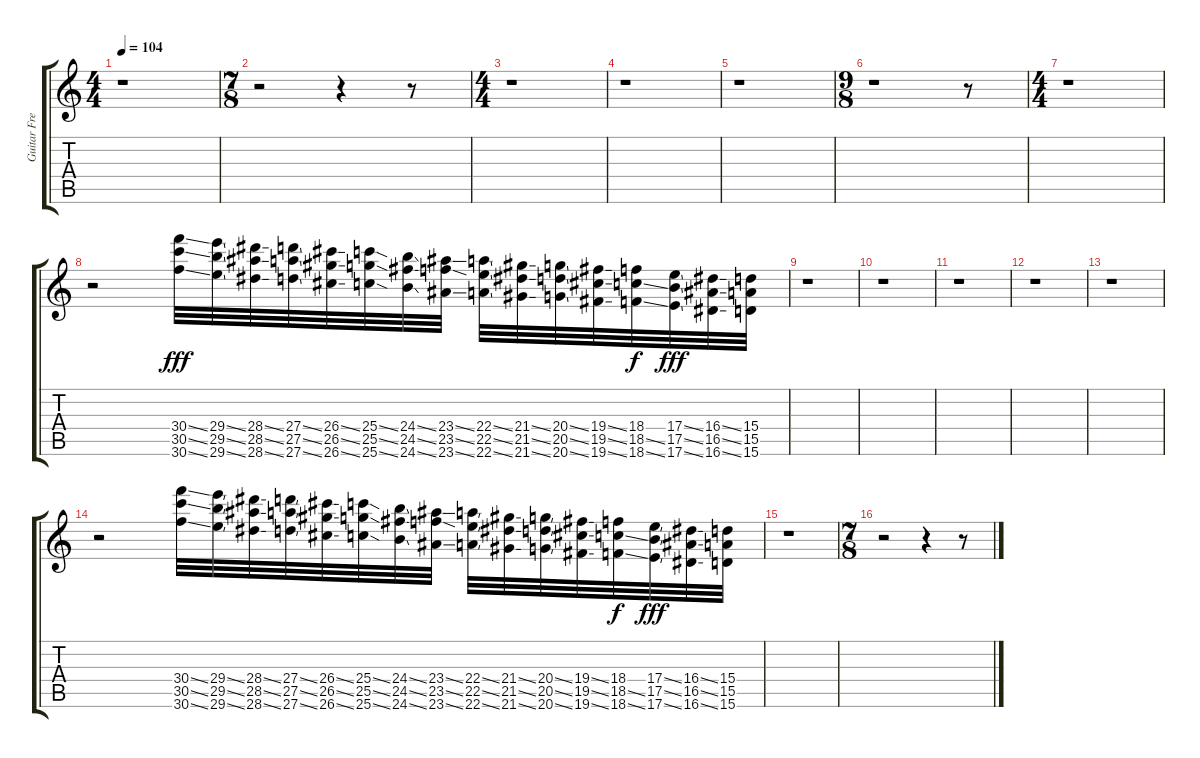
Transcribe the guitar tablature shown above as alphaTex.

\track ("Guitar Fret Noise" "Guitar Fre") {instrument distortionguitar}
\staff {score tabs}
\tuning (Db4 Ab3 E3 B2 Gb2 B1) {hide}
\ts (4 4)
\tempo 104
\clef g2
\ks c
r.1{dy fff} |
\ts (7 8)
r.2 r.4 r.8 |
\ts (4 4)
r.1 |
r.1 |
r.1 |
\ts (9 8)
r.1 r.8 |
\ts (4 4)
r.1 |
r.2 (30.4{ss} 30.5{ss} 30.6{ss}).32 (29.4{ss} 29.5{ss} 29.6{ss}).32 (28.4{ss} 28.5{ss} 28.6{ss}).32 (27.4{ss} 27.5{ss} 27.6{ss}).32{beam merge} (26.4{ss} 26.5{ss} 26.6{ss}).32 (25.4{ss} 25.5{ss} 25.6{ss}).32 (24.4{ss} 24.5{ss} 24.6{ss}).32 (23.4{ss} 23.5{ss} 23.6{ss}).32 (22.4{ss} 22.5{ss} 22.6{ss}).32 (21.4{ss} 21.5{ss} 21.6{ss}).32 (20.4{ss} 20.5{ss} 20.6{ss}).32 (19.4{ss} 19.5{ss} 19.6{ss}).32 (18.4 18.5{ss} 18.6{ss}).32{dy f} (17.4{ss} 17.5{ss} 17.6{ss}).32{dy fff} (16.4{ss} 16.5{ss} 16.6{ss}).32 (15.4 15.5 15.6).32 |
r.1 |
r.1 |
r.1 |
r.1 |
r.1 |
r.2 (30.4{ss} 30.5{ss} 30.6{ss}).32 (29.4{ss} 29.5{ss} 29.6{ss}).32 (28.4{ss} 28.5{ss} 28.6{ss}).32 (27.4{ss} 27.5{ss} 27.6{ss}).32{beam merge} (26.4{ss} 26.5{ss} 26.6{ss}).32 (25.4{ss} 25.5{ss} 25.6{ss}).32 (24.4{ss} 24.5{ss} 24.6{ss}).32 (23.4{ss} 23.5{ss} 23.6{ss}).32 (22.4{ss} 22.5{ss} 22.6{ss}).32 (21.4{ss} 21.5{ss} 21.6{ss}).32 (20.4{ss} 20.5{ss} 20.6{ss}).32 (19.4{ss} 19.5{ss} 19.6{ss}).32 (18.4 18.5{ss} 18.6{ss}).32{dy f} (17.4{ss} 17.5{ss} 17.6{ss}).32{dy fff} (16.4{ss} 16.5{ss} 16.6{ss}).32 (15.4 15.5 15.6).32 |
r.1 |
\ts (7 8)
r.2 r.4 r.8
